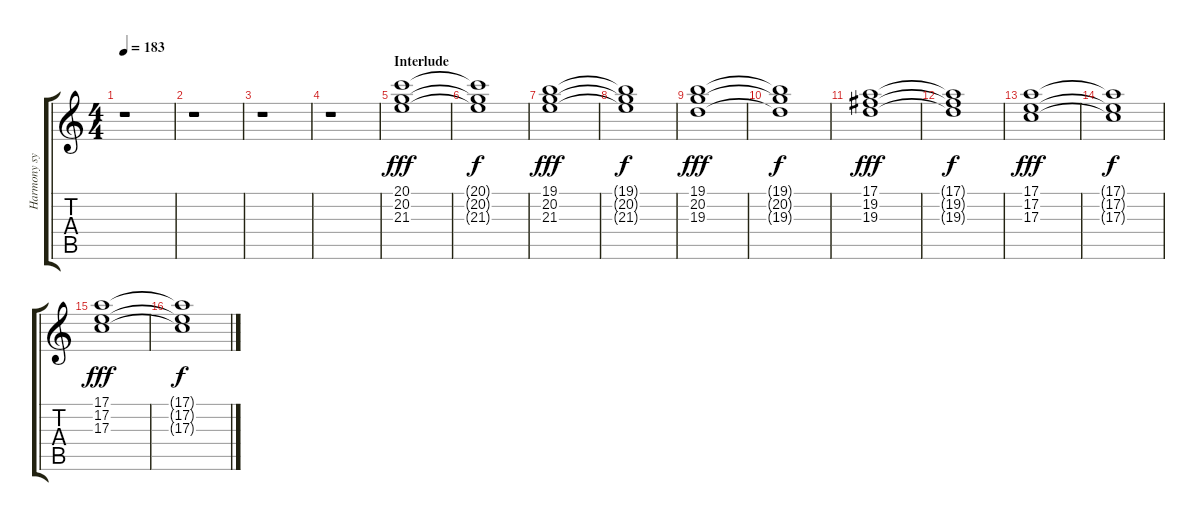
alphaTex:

\track ("Harmony synth (strings) / Chords" "Harmony sy") {instrument stringensemble2}
\staff {score tabs}
\tuning (E4 B3 G3 D3 A2 E2) {hide}
\ts (4 4)
\tempo 183
\clef g2
\ks c
r.1{dy fff} |
r.1 |
r.1 |
r.1 |
\section ("" "Interlude")
(20.1 20.2 21.3).1 |
(20.1{t} 20.2{t} 21.3{t}).1{dy f} |
(19.1 20.2 21.3).1{dy fff} |
(19.1{t} 20.2{t} 21.3{t}).1{dy f} |
(19.1 20.2 19.3).1{dy fff} |
(19.1{t} 20.2{t} 19.3{t}).1{dy f} |
(17.1 19.2 19.3).1{dy fff} |
(17.1{t} 19.2{t} 19.3{t}).1{dy f} |
(17.1 17.2 17.3).1{dy fff} |
(17.1{t} 17.2{t} 17.3{t}).1{dy f} |
(17.1 17.2 17.3).1{dy fff} |
(17.1{t} 17.2{t} 17.3{t}).1{dy f}
